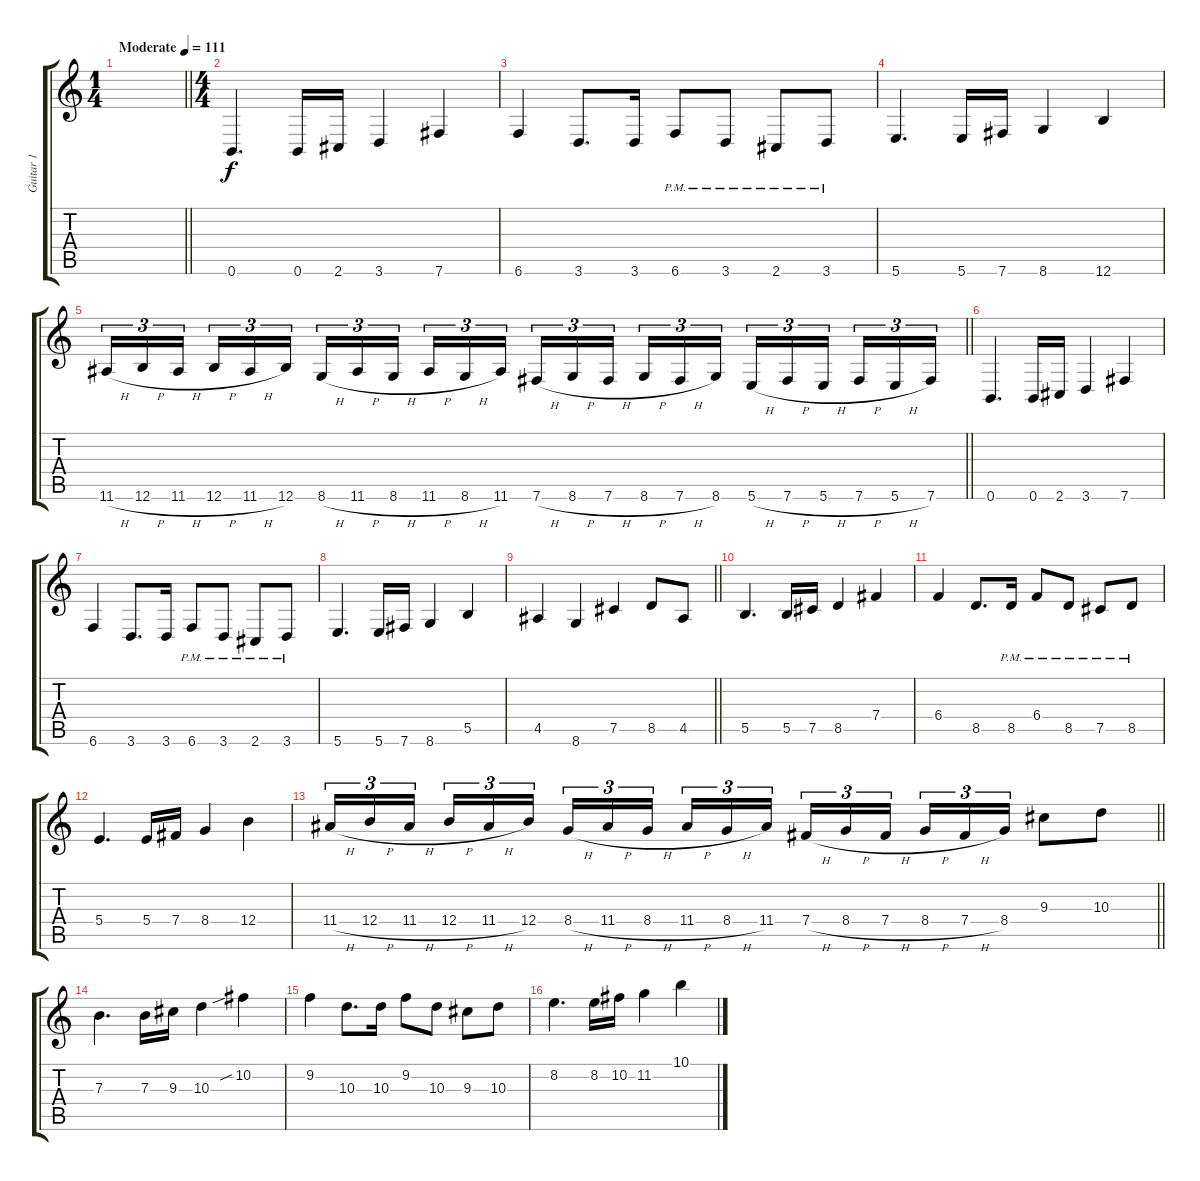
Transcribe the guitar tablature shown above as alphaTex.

\track ("Guitar 1" "Guitar 1") {instrument distortionguitar}
\staff {score tabs}
\tuning (Db4 Ab3 E3 B2 Gb2 B1) {hide}
\ts (1 4)
\tempo (111 "Moderate")
\clef g2
\barLineRight lightlight
\ks c
|
\ts (4 4)
0.6.4{d} 0.6.16 2.6.16 3.6.4 7.6.4 |
6.6.4 3.6.8{d} 3.6.16 6.6{pm}.8 3.6{pm}.8 2.6{pm}.8 3.6{pm}.8 |
5.6.4{d} 5.6.16 7.6.16 8.6.4 12.6.4 |
\barLineRight lightlight
11.6{h}.16{tu (3 2)} 12.6{h}.16{tu (3 2)} 11.6{h}.16{tu (3 2) beam splitsecondary} 12.6{h}.16{tu (3 2)} 11.6{h}.16{tu (3 2)} 12.6.16{tu (3 2)} 8.6{h}.16{tu (3 2)} 11.6{h}.16{tu (3 2)} 8.6{h}.16{tu (3 2) beam splitsecondary} 11.6{h}.16{tu (3 2)} 8.6{h}.16{tu (3 2)} 11.6.16{tu (3 2)} 7.6{h}.16{tu (3 2)} 8.6{h}.16{tu (3 2)} 7.6{h}.16{tu (3 2) beam splitsecondary} 8.6{h}.16{tu (3 2)} 7.6{h}.16{tu (3 2)} 8.6.16{tu (3 2)} 5.6{h}.16{tu (3 2)} 7.6{h}.16{tu (3 2)} 5.6{h}.16{tu (3 2) beam splitsecondary} 7.6{h}.16{tu (3 2)} 5.6{h}.16{tu (3 2)} 7.6.16{tu (3 2)} |
0.6.4{d} 0.6.16 2.6.16 3.6.4 7.6.4 |
6.6.4 3.6.8{d} 3.6.16 6.6{pm}.8 3.6{pm}.8 2.6{pm}.8 3.6{pm}.8 |
5.6.4{d} 5.6.16 7.6.16 8.6.4 5.5.4 |
\barLineRight lightlight
4.5.4 8.6.4 7.5.4 8.5.8 4.5.8 |
5.5.4{d} 5.5.16 7.5.16 8.5.4 7.4.4 |
6.4.4 8.5.8{d} 8.5{pm}.16 6.4{pm}.8 8.5{pm}.8 7.5{pm}.8 8.5{pm}.8 |
5.4.4{d} 5.4.16 7.4.16 8.4.4 12.4.4 |
\barLineRight lightlight
11.4{h}.16{tu (3 2)} 12.4{h}.16{tu (3 2)} 11.4{h}.16{tu (3 2) beam splitsecondary} 12.4{h}.16{tu (3 2)} 11.4{h}.16{tu (3 2)} 12.4.16{tu (3 2)} 8.4{h}.16{tu (3 2)} 11.4{h}.16{tu (3 2)} 8.4{h}.16{tu (3 2) beam splitsecondary} 11.4{h}.16{tu (3 2)} 8.4{h}.16{tu (3 2)} 11.4.16{tu (3 2)} 7.4{h}.16{tu (3 2)} 8.4{h}.16{tu (3 2)} 7.4{h}.16{tu (3 2) beam splitsecondary} 8.4{h}.16{tu (3 2)} 7.4{h}.16{tu (3 2)} 8.4.16{tu (3 2)} 9.3.8 10.3.8 |
7.3.4{d} 7.3.16 9.3.16 10.3.4 10.2{sib}.4 |
9.2.4 10.3.8{d} 10.3.16 9.2.8 10.3.8 9.3.8 10.3.8 |
8.2.4{d} 8.2.16 10.2.16 11.2.4 10.1.4
